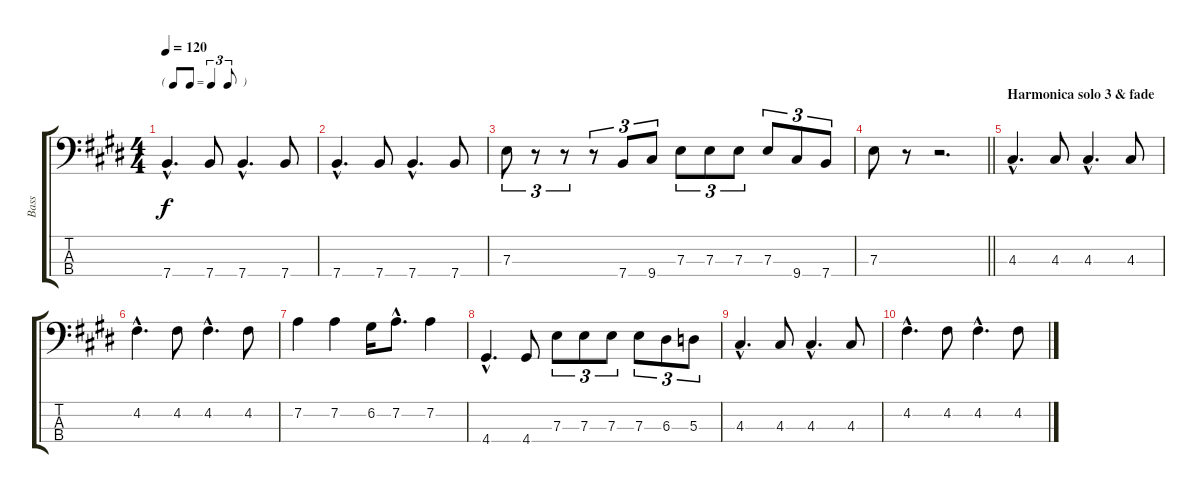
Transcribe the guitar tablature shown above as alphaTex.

\track ("Bass" "Bass") {instrument fretlessbass}
\staff {score tabs}
\tuning (G2 D2 A1 E1) {hide}
\ts (4 4)
\tf triplet8th
\tempo 120
\clef f4
\ks e
7.4{hac}.4{d dy f} 7.4.8 7.4{hac}.4{d} 7.4.8 |
7.4{hac}.4{d} 7.4.8 7.4{hac}.4{d} 7.4.8 |
7.3.8{tu (3 2)} r.8{tu (3 2)} r.8{tu (3 2)} r.8{tu (3 2)} 7.4.8{tu (3 2)} 9.4.8{tu (3 2)} 7.3.8{tu (3 2)} 7.3.8{tu (3 2)} 7.3.8{tu (3 2)} 7.3.8{tu (3 2)} 9.4.8{tu (3 2)} 7.4.8{tu (3 2)} |
\barLineRight lightlight
7.3.8 r.8 r.2{d} |
\section ("" "Harmonica solo 3 & fade")
4.3{hac}.4{d} 4.3.8 4.3{hac}.4{d} 4.3.8 |
4.2{hac}.4{d} 4.2.8 4.2{hac}.4{d} 4.2.8 |
7.2.4{volume 0} 7.2.4 6.2.16 7.2{hac}.8{d} 7.2.4 |
4.4{hac}.4{d} 4.4.8 7.3.8{tu (3 2)} 7.3.8{tu (3 2)} 7.3.8{tu (3 2)} 7.3.8{tu (3 2)} 6.3.8{tu (3 2)} 5.3.8{tu (3 2)} |
4.3{hac}.4{d} 4.3.8 4.3{hac}.4{d} 4.3.8 |
4.2{hac}.4{d} 4.2.8 4.2{hac}.4{d} 4.2.8
